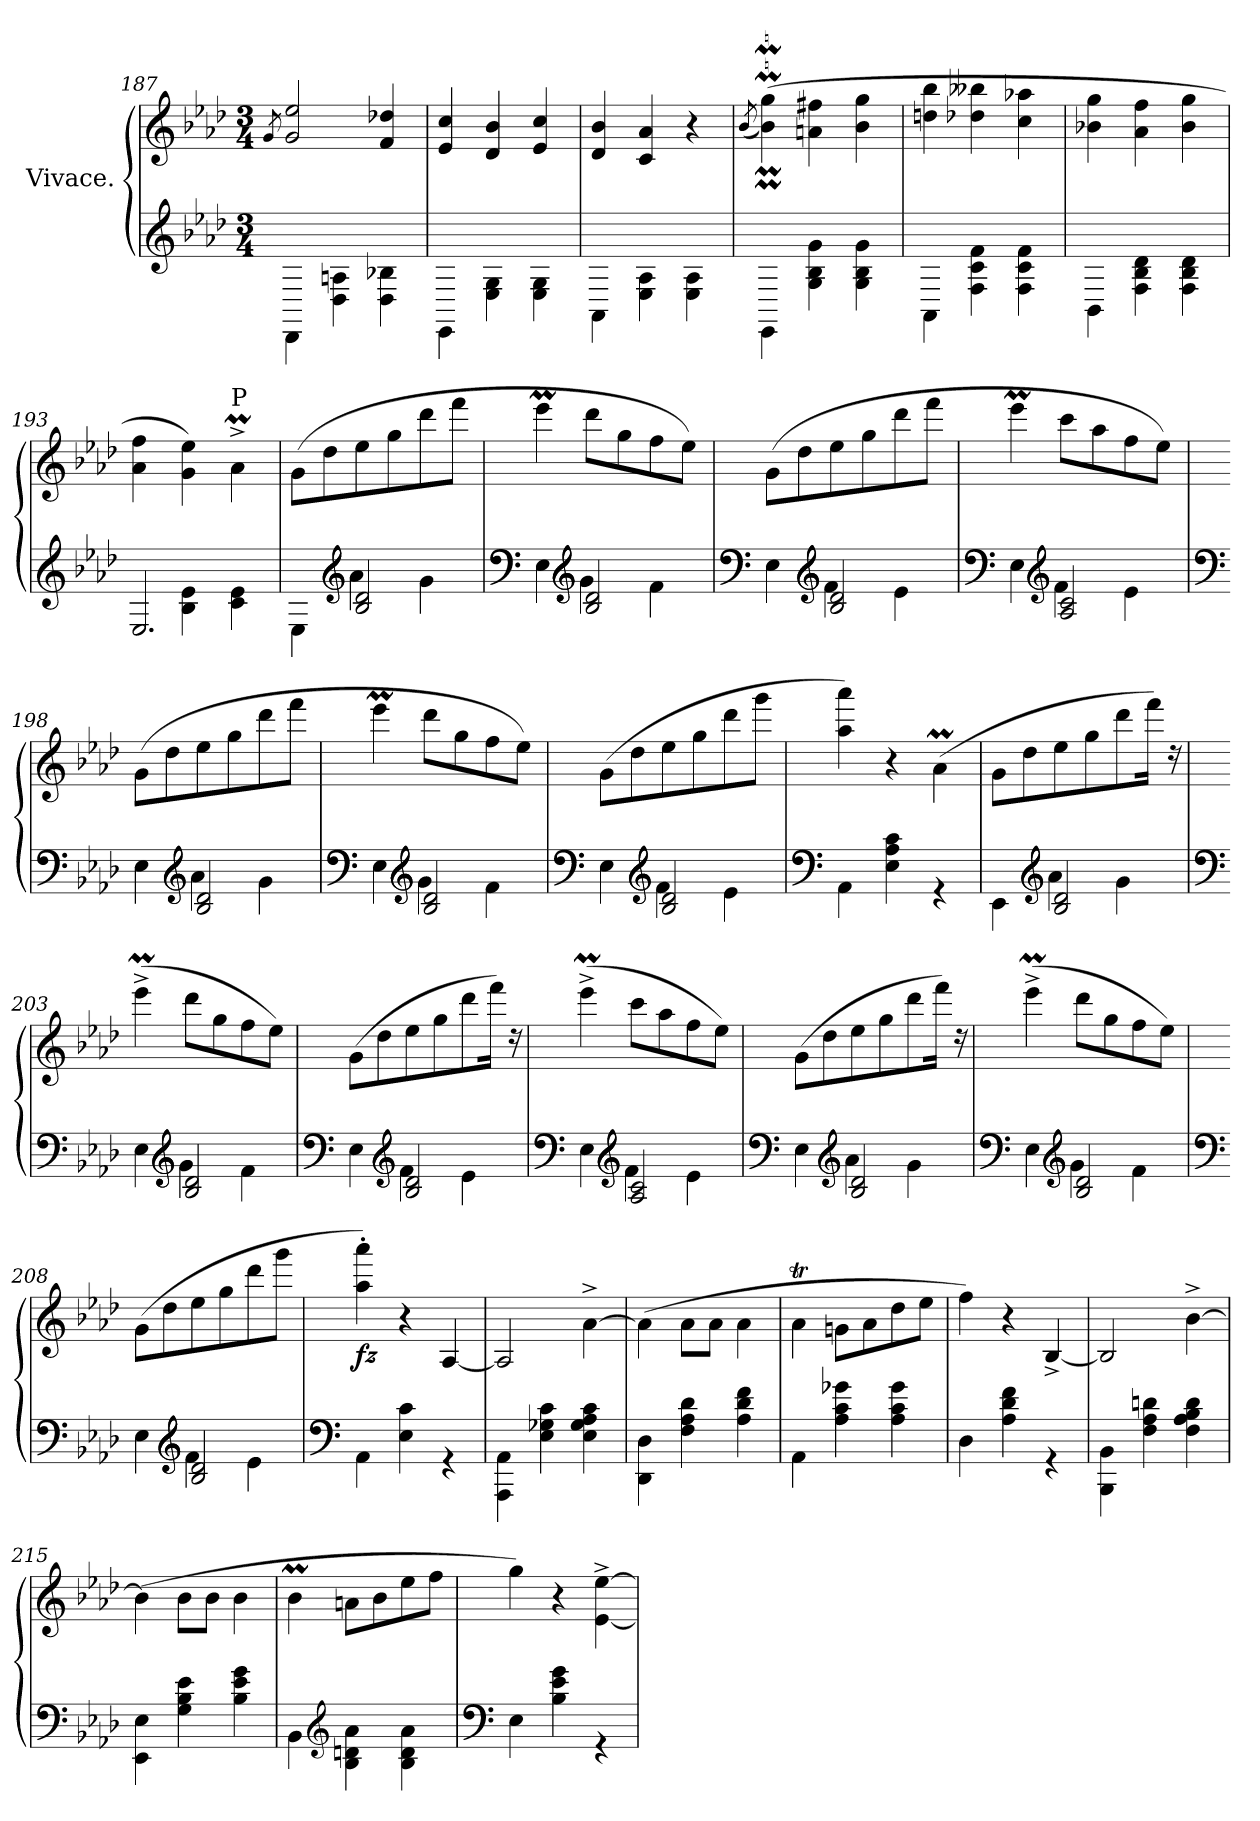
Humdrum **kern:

**kern	**kern	**dynam
*part1	*part1	*part1
*staff2	*staff1	*staff1/2
*I"Vivace.	*	*
*clefG2	*clefG2	*
*k[b-e-a-d-]	*k[b-e-a-d-]	*
*A-:	*A-:	*
*M3/4	*M3/4	*
=187	=187	=187
.	8qg/	.
*^	*	*
2.ryy	4DD-\	2g/ 2ee-/	.
.	4D-\ 4An\	.	.
.	4D-\ 4B-X\	4f/ 4dd-X/	.
=188	=188	=188	=188
2.ryy	4EE-\	4e-/ 4cc/	.
.	4E-\ 4G\	4d-/ 4b-/	.
.	4E-\ 4G\	4e-/ 4cc/	.
=189	=189	=189	=189
2.ryy	4AA-\	4d-/ 4b-/	.
.	4E-\ 4A-\	4c/ 4a-/	.
.	4E-\ 4A-\	4r	.
=190	=190	=190	=190
.	.	(<8qb-/	.
2.ryy	4EE-\	(>4b-\M 4gg\M)	.
.	4G\ 4B-\ 4g\	4an\ 4ff#X\	.
.	4G\ 4B-\ 4g\	4b-\ 4gg\	.
=191	=191	=191	=191
2.ryy	4AA-\	4ddn\ 4bb-\	.
.	4F\ 4c\ 4f\	4dd-X\ 4bb--X\	.
.	4F\ 4c\ 4f\	4cc\ 4aa-X\	.
!!LO:LB:g=z
=192	=192	=192	=192
2.ryy	4BB-\	4b-X\ 4gg\	.
.	4F\ 4B-\ 4d-\	4a-\ 4ff\	.
.	4F\ 4B-\ 4d-\	4b-\ 4gg\	.
=193	=193	=193	=193
2.E-/	4ryy	4a-\ 4ff\	.
.	4B-\ 4e-\	4g\ 4ee-\)	.
!	!	!LO:TX:a:t=P	!
.	4c\ 4e-\	4a-M^\	.
=194	=194	=194	=194
4ryy	4E-\	(>8g\L	.
.	.	8dd-\	.
*clefG2	*	*	*
2B-/ 2d-/	4a-\	8ee-\	.
.	.	8gg\	.
.	4g\	8ddd-\	.
.	.	8fff\J	.
=195	=195	=195	=195
*clefF4	*	*	*
4ryy	4E-\	4eee-M\	.
*clefG2	*	*	*
2B-/ 2d-/	4g\	8ddd-\L	.
.	.	8gg\	.
.	4f\	8ff\	.
.	.	8ee-\J)	.
=196	=196	=196	=196
*clefF4	*	*	*
4ryy	4E-\	(>8g\L	.
.	.	8dd-\	.
*clefG2	*	*	*
2B-/ 2d-/	4f\	8ee-\	.
.	.	8gg\	.
.	4e-\	8ddd-\	.
.	.	8fff\J	.
=197	=197	=197	=197
*clefF4	*	*	*
4ryy	4E-\	4eee-M\	.
*clefG2	*	*	*
2A-/ 2c/	4f\	8ccc\L	.
.	.	8aa-\	.
.	4e-\	8ff\	.
.	.	8ee-\J)	.
=198	=198	=198	=198
*clefF4	*	*	*
4ryy	4E-\	(>8g\L	.
.	.	8dd-\	.
*clefG2	*	*	*
2B-/ 2d-/	4a-\	8ee-\	.
.	.	8gg\	.
.	4g\	8ddd-\	.
.	.	8fff\J	.
!!LO:LB:g=z
=199	=199	=199	=199
*clefF4	*	*	*
4ryy	4E-\	4eee-M\	.
*clefG2	*	*	*
2B-/ 2d-/	4g\	8ddd-\L	.
.	.	8gg\	.
.	4f\	8ff\	.
.	.	8ee-\J)	.
=200	=200	=200	=200
*clefF4	*	*	*
4ryy	4E-\	(>8g\L	.
.	.	8dd-\	.
*clefG2	*	*	*
2B-/ 2d-/	4f\	8ee-\	.
.	.	8gg\	.
.	4e-\	8ddd-\	.
.	.	8ggg\J	.
=201	=201	=201	=201
*clefF4	*	*	*
2.ryy	4AA-\	4aa-\ 4aaa-\)	.
.	4E-\ 4A-\ 4c\	4r	.
.	4r	(>4a-M\	.
=202	=202	=202	=202
4ryy	4EE-\	8g\L	.
.	.	8dd-\	.
*clefG2	*	*	*
2B-/ 2d-/	4a-\	8ee-\	.
.	.	8gg\	.
.	4g\	8ddd-\	.
.	.	16fff\Jk)	.
.	.	16rdd	.
=203	=203	=203	=203
*clefF4	*	*	*
4ryy	4E-\	(>4eee-M^\	.
*clefG2	*	*	*
2B-/ 2d-/	4g\	8ddd-\L	.
.	.	8gg\	.
.	4f\	8ff\	.
.	.	8ee-\J)	.
=204	=204	=204	=204
*clefF4	*	*	*
4ryy	4E-\	(>8g\L	.
.	.	8dd-\	.
*clefG2	*	*	*
2B-/ 2d-/	4f\	8ee-\	.
.	.	8gg\	.
.	4e-\	8ddd-\	.
.	.	16fff\Jk)	.
.	.	16rdd	.
!!LO:PB:g=z
=205	=205	=205	=205
*clefF4	*	*	*
4ryy	4E-\	(>4eee-M^\	.
*clefG2	*	*	*
2A-/ 2c/	4f\	8ccc\L	.
.	.	8aa-\	.
.	4e-\	8ff\	.
.	.	8ee-\J)	.
=206	=206	=206	=206
*clefF4	*	*	*
4ryy	4E-\	(>8g\L	.
.	.	8dd-\	.
*clefG2	*	*	*
2B-/ 2d-/	4a-\	8ee-\	.
.	.	8gg\	.
.	4g\	8ddd-\	.
.	.	16fff\Jk)	.
.	.	16rdd	.
=207	=207	=207	=207
*clefF4	*	*	*
4ryy	4E-\	(>4eee-M^\	.
*clefG2	*	*	*
2B-/ 2d-/	4g\	8ddd-\L	.
.	.	8gg\	.
.	4f\	8ff\	.
.	.	8ee-\J)	.
=208	=208	=208	=208
*clefF4	*	*	*
4ryy	4E-\	(>8g\L	.
.	.	8dd-\	.
*clefG2	*	*	*
2B-/ 2d-/	4f\	8ee-\	.
.	.	8gg\	.
.	4e-\	8ddd-\	.
.	.	8ggg\J	.
=209	=209	=209	=209
*clefF4	*	*	*
!	!	!	!LO:DY:b
2.ryy	4AA-\	4aa-\' 4aaa-\')	fz
.	4E-\ 4c\	4r	.
.	4r	[4A-/	.
=210	=210	=210	=210
2.ryy	4AAA-\ 4AA-\	2A-/]	.
.	4E-\ 4G-X\ 4c\	.	.
.	4E-\ 4G-\ 4A-\ 4c\	[4a-^\	.
=211	=211	=211	=211
2.ryy	4DD-\ 4D-\	(>4a-\]	.
.	4F\ 4A-\ 4d-\	8a-\L	.
.	.	8a-\J	.
.	4A-\ 4d-\ 4f\	4a-\	.
!!LO:LB:g=z
=212	=212	=212	=212
2.ryy	4AA-\	4a-T\	.
.	4A-\ 4c\ 4g-X\	8gn\L	.
.	.	8a-\	.
.	4A-\ 4c\ 4g-\	8dd-\	.
.	.	8ee-\J	.
=213	=213	=213	=213
2.ryy	4D-\	4ff\)	.
.	4A-\ 4d-\ 4f\	4r	.
.	4r	[4B-^/	.
=214	=214	=214	=214
2.ryy	4BBB-\ 4BB-\	2B-/]	.
.	4F\ 4A-\ 4dn\	.	.
.	4F\ 4A-\ 4B-\ 4d\	[4b-^\	.
=215	=215	=215	=215
2.ryy	4EE-\ 4E-\	(>4b-\]	.
.	4G\ 4B-\ 4e-\	8b-\L	.
.	.	8b-\J	.
.	4B-\ 4e-\ 4g\	4b-\	.
=216	=216	=216	=216
2.ryy	4BB-\	4b-M\	.
*clefG2	*	*	*
.	4B-\ 4dn\ 4a-\	8an\L	.
.	.	8b-\	.
.	4B-\ 4d\ 4a-\	8ee-\	.
.	.	8ff\J	.
=217	=217	=217	=217
*clefF4	*	*	*
2.ryy	4E-\	4gg\)	.
.	4B-\ 4e-\ 4g\	4r	.
.	4r	[4e-\^ [4ee-\^	.
*v	*v	*	*
=	=	=
*-	*-	*-
